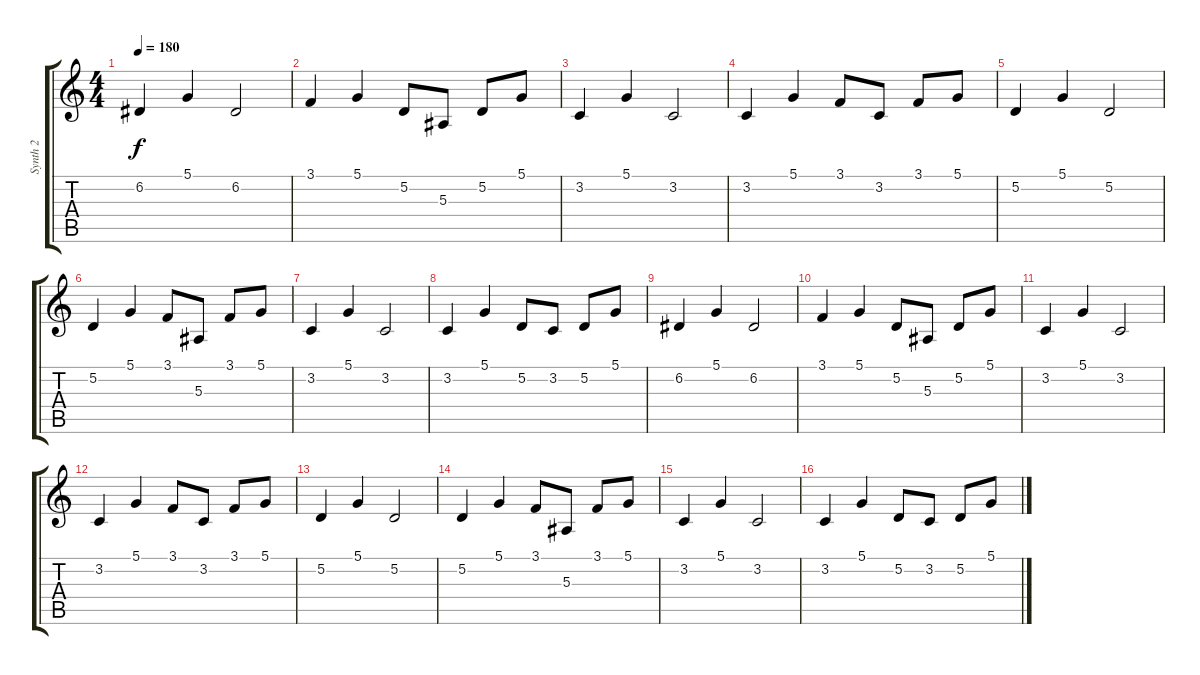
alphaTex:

\track ("Synth 2" "Synth 2") {instrument acousticgrandpiano}
\staff {score tabs}
\tuning (D4 A3 F3 C3 G2 D2) {hide}
\ts (4 4)
\tempo 180
\clef g2
\ks c
6.2.4{dy f} 5.1.4 6.2.2 |
3.1.4 5.1.4 5.2.8 5.3.8 5.2.8 5.1.8 |
3.2.4 5.1.4 3.2.2 |
3.2.4 5.1.4 3.1.8 3.2.8 3.1.8 5.1.8 |
5.2.4 5.1.4 5.2.2 |
5.2.4 5.1.4 3.1.8 5.3.8 3.1.8 5.1.8 |
3.2.4 5.1.4 3.2.2 |
3.2.4 5.1.4 5.2.8 3.2.8 5.2.8 5.1.8 |
6.2.4 5.1.4 6.2.2 |
3.1.4 5.1.4 5.2.8 5.3.8 5.2.8 5.1.8 |
3.2.4 5.1.4 3.2.2 |
3.2.4 5.1.4 3.1.8 3.2.8 3.1.8 5.1.8 |
5.2.4 5.1.4 5.2.2 |
5.2.4 5.1.4 3.1.8 5.3.8 3.1.8 5.1.8 |
3.2.4 5.1.4 3.2.2 |
3.2.4 5.1.4 5.2.8 3.2.8 5.2.8 5.1.8
